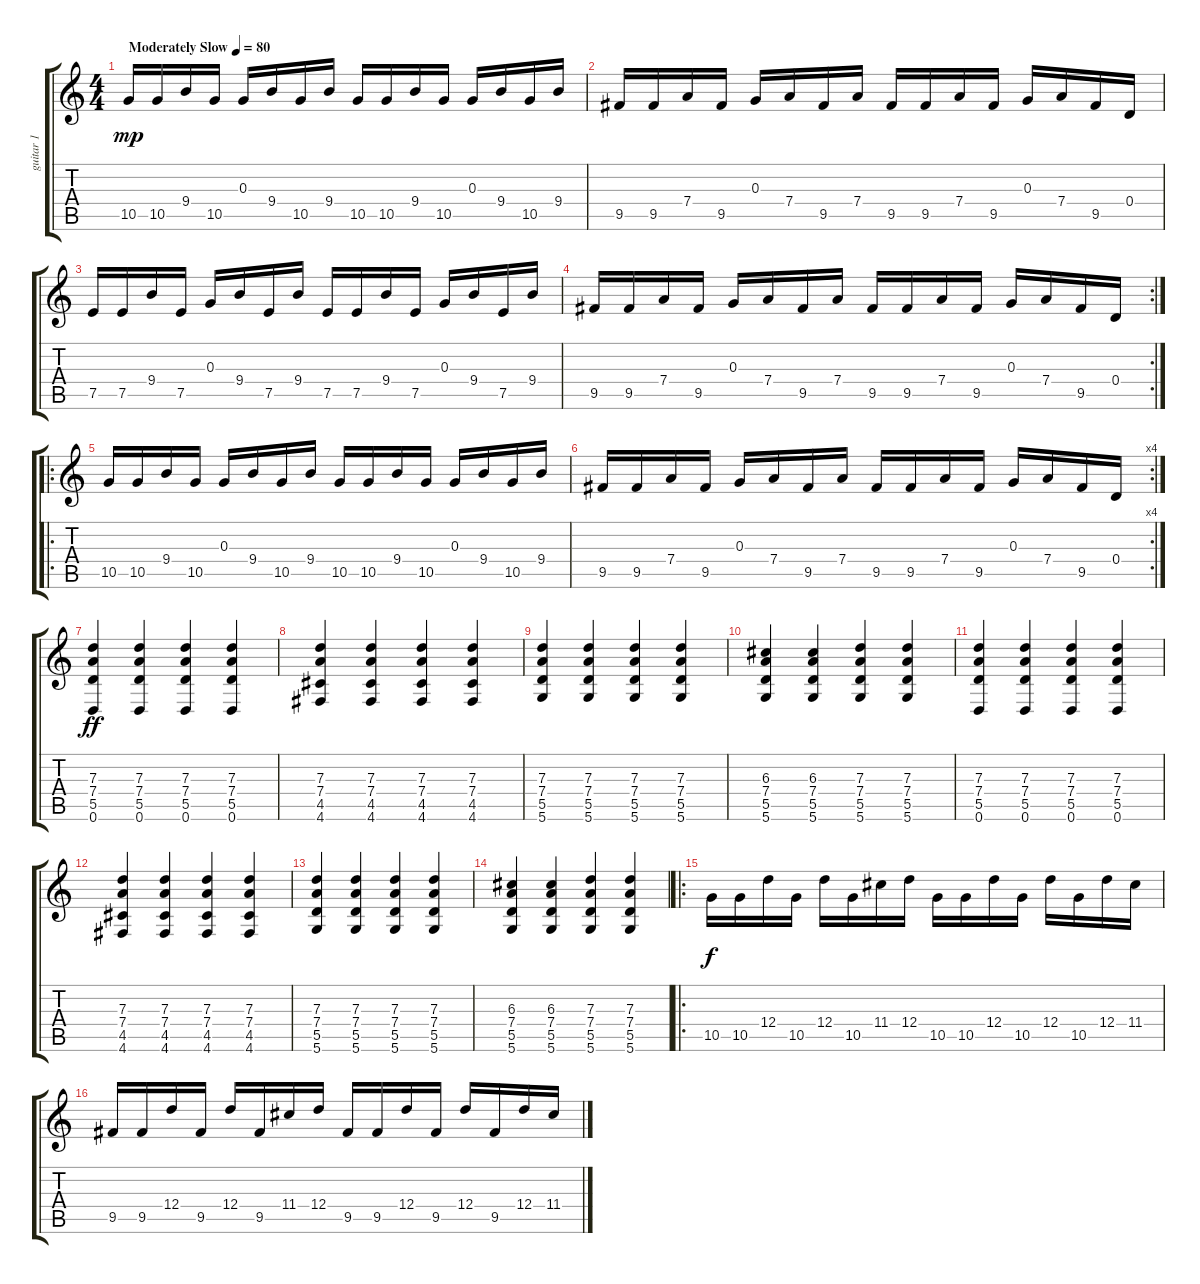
\track ("guitar 1" "guitar 1") {instrument acousticguitarsteel}
\staff {score tabs}
\tuning (E4 B3 G3 D3 A2 D2) {hide}
\ts (4 4)
\tempo (80 "Moderately Slow")
\clef g2
\ks c
10.5.16{dy mp instrument acousticguitarsteel} 10.5.16 9.4.16 10.5.16 0.3.16 9.4.16 10.5.16 9.4.16 10.5.16 10.5.16 9.4.16 10.5.16 0.3.16 9.4.16 10.5.16 9.4.16 |
9.5.16 9.5.16 7.4.16 9.5.16 0.3.16 7.4.16 9.5.16 7.4.16 9.5.16 9.5.16 7.4.16 9.5.16 0.3.16 7.4.16 9.5.16 0.4.16 |
7.5.16 7.5.16 9.4.16 7.5.16 0.3.16 9.4.16 7.5.16 9.4.16 7.5.16 7.5.16 9.4.16 7.5.16 0.3.16 9.4.16 7.5.16 9.4.16 |
\rc 2
9.5.16 9.5.16 7.4.16 9.5.16 0.3.16 7.4.16 9.5.16 7.4.16 9.5.16 9.5.16 7.4.16 9.5.16 0.3.16 7.4.16 9.5.16 0.4.16 |
\ro
10.5.16 10.5.16 9.4.16 10.5.16 0.3.16 9.4.16 10.5.16 9.4.16 10.5.16 10.5.16 9.4.16 10.5.16 0.3.16 9.4.16 10.5.16 9.4.16 |
\rc 4
9.5.16 9.5.16 7.4.16 9.5.16 0.3.16 7.4.16 9.5.16 7.4.16 9.5.16 9.5.16 7.4.16 9.5.16 0.3.16 7.4.16 9.5.16 0.4.16 |
(7.3 7.4 5.5 0.6).4{dy ff} (7.3 7.4 5.5 0.6).4 (7.3 7.4 5.5 0.6).4 (7.3 7.4 5.5 0.6).4 |
(7.3 7.4 4.5 4.6).4 (7.3 7.4 4.5 4.6).4 (7.3 7.4 4.5 4.6).4 (7.3 7.4 4.5 4.6).4 |
(7.3 7.4 5.5 5.6).4 (7.3 7.4 5.5 5.6).4 (7.3 7.4 5.5 5.6).4 (7.3 7.4 5.5 5.6).4 |
(6.3 7.4 5.5 5.6).4 (6.3 7.4 5.5 5.6).4 (7.3 7.4 5.5 5.6).4 (7.3 7.4 5.5 5.6).4 |
(7.3 7.4 5.5 0.6).4 (7.3 7.4 5.5 0.6).4 (7.3 7.4 5.5 0.6).4 (7.3 7.4 5.5 0.6).4 |
(7.3 7.4 4.5 4.6).4 (7.3 7.4 4.5 4.6).4 (7.3 7.4 4.5 4.6).4 (7.3 7.4 4.5 4.6).4 |
(7.3 7.4 5.5 5.6).4 (7.3 7.4 5.5 5.6).4 (7.3 7.4 5.5 5.6).4 (7.3 7.4 5.5 5.6).4 |
(6.3 7.4 5.5 5.6).4 (6.3 7.4 5.5 5.6).4 (7.3 7.4 5.5 5.6).4 (7.3 7.4 5.5 5.6).4 |
\ro
10.5.16{dy f} 10.5.16 12.4.16 10.5.16 12.4.16 10.5.16 11.4.16 12.4.16 10.5.16 10.5.16 12.4.16 10.5.16 12.4.16 10.5.16 12.4.16 11.4.16 |
9.5.16 9.5.16 12.4.16 9.5.16 12.4.16 9.5.16 11.4.16 12.4.16 9.5.16 9.5.16 12.4.16 9.5.16 12.4.16 9.5.16 12.4.16 11.4.16
